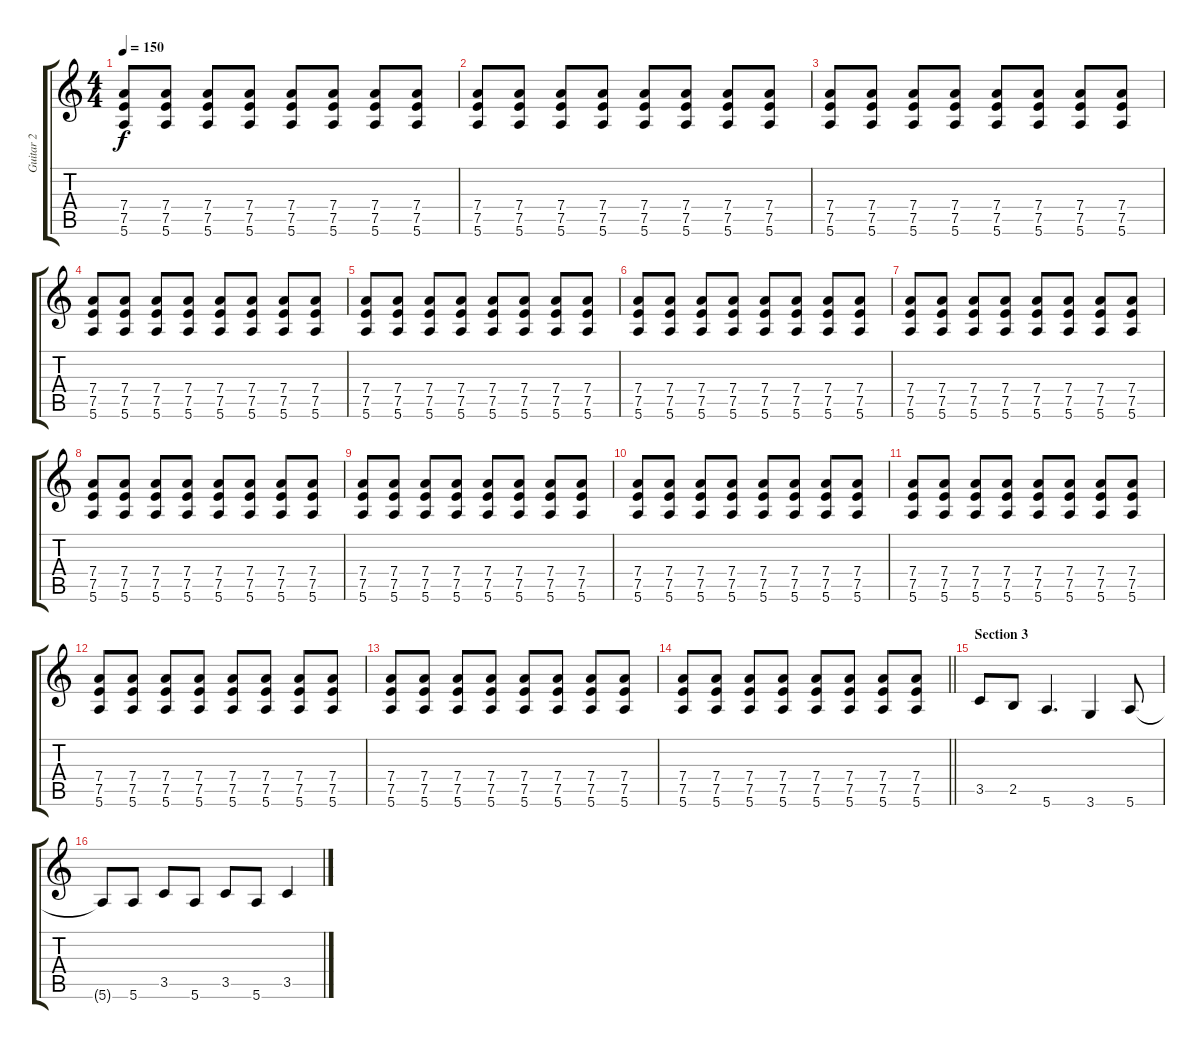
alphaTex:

\track ("Guitar 2" "Guitar 2") {instrument overdrivenguitar}
\staff {score tabs}
\tuning (E4 B3 G3 D3 A2 E2) {hide}
\ts (4 4)
\tempo 150
\clef g2
\ks c
(7.4 7.5 5.6).8{dy f} (7.4 7.5 5.6).8 (7.4 7.5 5.6).8 (7.4 7.5 5.6).8 (7.4 7.5 5.6).8 (7.4 7.5 5.6).8 (7.4 7.5 5.6).8 (7.4 7.5 5.6).8 |
(7.4 7.5 5.6).8 (7.4 7.5 5.6).8 (7.4 7.5 5.6).8 (7.4 7.5 5.6).8 (7.4 7.5 5.6).8 (7.4 7.5 5.6).8 (7.4 7.5 5.6).8 (7.4 7.5 5.6).8 |
(7.4 7.5 5.6).8 (7.4 7.5 5.6).8 (7.4 7.5 5.6).8 (7.4 7.5 5.6).8 (7.4 7.5 5.6).8 (7.4 7.5 5.6).8 (7.4 7.5 5.6).8 (7.4 7.5 5.6).8 |
(7.4 7.5 5.6).8 (7.4 7.5 5.6).8 (7.4 7.5 5.6).8 (7.4 7.5 5.6).8 (7.4 7.5 5.6).8 (7.4 7.5 5.6).8 (7.4 7.5 5.6).8 (7.4 7.5 5.6).8 |
(7.4 7.5 5.6).8 (7.4 7.5 5.6).8 (7.4 7.5 5.6).8 (7.4 7.5 5.6).8 (7.4 7.5 5.6).8 (7.4 7.5 5.6).8 (7.4 7.5 5.6).8 (7.4 7.5 5.6).8 |
(7.4 7.5 5.6).8 (7.4 7.5 5.6).8 (7.4 7.5 5.6).8 (7.4 7.5 5.6).8 (7.4 7.5 5.6).8 (7.4 7.5 5.6).8 (7.4 7.5 5.6).8 (7.4 7.5 5.6).8 |
(7.4 7.5 5.6).8 (7.4 7.5 5.6).8 (7.4 7.5 5.6).8 (7.4 7.5 5.6).8 (7.4 7.5 5.6).8 (7.4 7.5 5.6).8 (7.4 7.5 5.6).8 (7.4 7.5 5.6).8 |
(7.4 7.5 5.6).8 (7.4 7.5 5.6).8 (7.4 7.5 5.6).8 (7.4 7.5 5.6).8 (7.4 7.5 5.6).8 (7.4 7.5 5.6).8 (7.4 7.5 5.6).8 (7.4 7.5 5.6).8 |
(7.4 7.5 5.6).8 (7.4 7.5 5.6).8 (7.4 7.5 5.6).8 (7.4 7.5 5.6).8 (7.4 7.5 5.6).8 (7.4 7.5 5.6).8 (7.4 7.5 5.6).8 (7.4 7.5 5.6).8 |
(7.4 7.5 5.6).8 (7.4 7.5 5.6).8 (7.4 7.5 5.6).8 (7.4 7.5 5.6).8 (7.4 7.5 5.6).8 (7.4 7.5 5.6).8 (7.4 7.5 5.6).8 (7.4 7.5 5.6).8 |
(7.4 7.5 5.6).8 (7.4 7.5 5.6).8 (7.4 7.5 5.6).8 (7.4 7.5 5.6).8 (7.4 7.5 5.6).8 (7.4 7.5 5.6).8 (7.4 7.5 5.6).8 (7.4 7.5 5.6).8 |
(7.4 7.5 5.6).8 (7.4 7.5 5.6).8 (7.4 7.5 5.6).8 (7.4 7.5 5.6).8 (7.4 7.5 5.6).8 (7.4 7.5 5.6).8 (7.4 7.5 5.6).8 (7.4 7.5 5.6).8 |
(7.4 7.5 5.6).8 (7.4 7.5 5.6).8 (7.4 7.5 5.6).8 (7.4 7.5 5.6).8 (7.4 7.5 5.6).8 (7.4 7.5 5.6).8 (7.4 7.5 5.6).8 (7.4 7.5 5.6).8 |
\barLineRight lightlight
(7.4 7.5 5.6).8 (7.4 7.5 5.6).8 (7.4 7.5 5.6).8 (7.4 7.5 5.6).8 (7.4 7.5 5.6).8 (7.4 7.5 5.6).8 (7.4 7.5 5.6).8 (7.4 7.5 5.6).8 |
\section ("" "Section 3")
3.5.8 2.5.8 5.6.4{d} 3.6.4 5.6.8 |
5.6{t}.8 5.6.8 3.5.8 5.6.8 3.5.8 5.6.8 3.5.4
